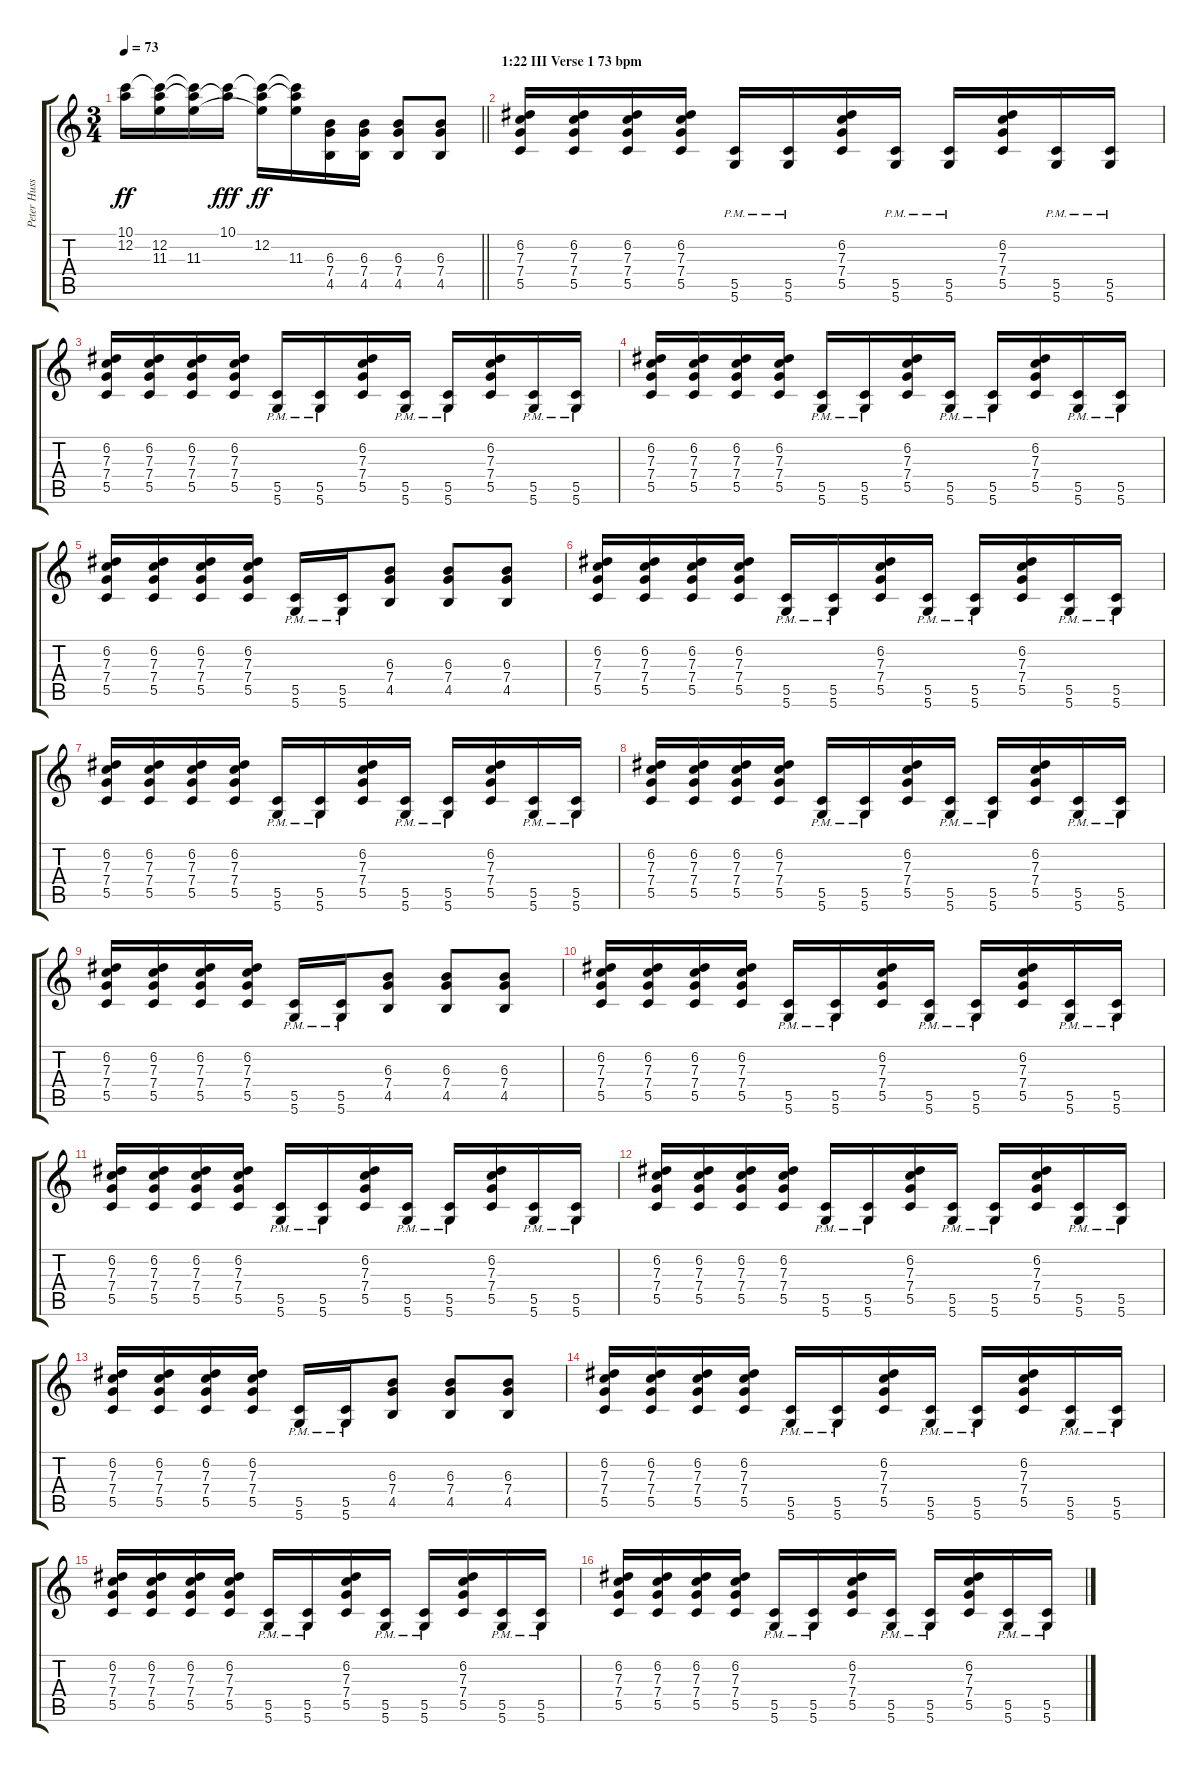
\track ("Peter Huss/Andy LaRocque (Lead Guitar)" "Peter Huss") {instrument acousticguitarsteel}
\staff {score tabs}
\tuning (D4 A3 F3 C3 G2 D2) {hide}
\ts (3 4)
\tempo 73
\clef g2
\barLineRight lightlight
\ks c
(10.1 12.2{t}).16{dy ff} (10.1{t} 12.2 11.3{t}).16 (10.1{t} 12.2{t} 11.3).16 (10.1 12.2{t}).16{dy fff} (10.1{t} 12.2 11.3{t}).16{dy ff} (10.1{t} 12.2{t} 11.3).16 (6.3 7.4 4.5).16{volume 12 instrument distortionguitar} (6.3 7.4 4.5).16 (6.3 7.4 4.5).8 (6.3 7.4 4.5).8 |
\section ("" "1:22 III Verse 1 73 bpm")
(6.2 7.3 7.4 5.5).16 (6.2 7.3 7.4 5.5).16 (6.2 7.3 7.4 5.5).16 (6.2 7.3 7.4 5.5).16 (5.5{pm} 5.6{pm}).16 (5.5{pm} 5.6{pm}).16 (6.2 7.3 7.4 5.5).16 (5.5{pm} 5.6{pm}).16 (5.5{pm} 5.6{pm}).16 (6.2 7.3 7.4 5.5).16 (5.5{pm} 5.6{pm}).16 (5.5{pm} 5.6{pm}).16 |
(6.2 7.3 7.4 5.5).16 (6.2 7.3 7.4 5.5).16 (6.2 7.3 7.4 5.5).16 (6.2 7.3 7.4 5.5).16 (5.5{pm} 5.6{pm}).16 (5.5{pm} 5.6{pm}).16 (6.2 7.3 7.4 5.5).16 (5.5{pm} 5.6{pm}).16 (5.5{pm} 5.6{pm}).16 (6.2 7.3 7.4 5.5).16 (5.5{pm} 5.6{pm}).16 (5.5{pm} 5.6{pm}).16 |
(6.2 7.3 7.4 5.5).16 (6.2 7.3 7.4 5.5).16 (6.2 7.3 7.4 5.5).16 (6.2 7.3 7.4 5.5).16 (5.5{pm} 5.6{pm}).16 (5.5{pm} 5.6{pm}).16 (6.2 7.3 7.4 5.5).16 (5.5{pm} 5.6{pm}).16 (5.5{pm} 5.6{pm}).16 (6.2 7.3 7.4 5.5).16 (5.5{pm} 5.6{pm}).16 (5.5{pm} 5.6{pm}).16 |
(6.2 7.3 7.4 5.5).16 (6.2 7.3 7.4 5.5).16 (6.2 7.3 7.4 5.5).16 (6.2 7.3 7.4 5.5).16 (5.5{pm} 5.6{pm}).16 (5.5{pm} 5.6{pm}).16 (6.3 7.4 4.5).8 (6.3 7.4 4.5).8 (6.3 7.4 4.5).8 |
(6.2 7.3 7.4 5.5).16 (6.2 7.3 7.4 5.5).16 (6.2 7.3 7.4 5.5).16 (6.2 7.3 7.4 5.5).16 (5.5{pm} 5.6{pm}).16 (5.5{pm} 5.6{pm}).16 (6.2 7.3 7.4 5.5).16 (5.5{pm} 5.6{pm}).16 (5.5{pm} 5.6{pm}).16 (6.2 7.3 7.4 5.5).16 (5.5{pm} 5.6{pm}).16 (5.5{pm} 5.6{pm}).16 |
(6.2 7.3 7.4 5.5).16 (6.2 7.3 7.4 5.5).16 (6.2 7.3 7.4 5.5).16 (6.2 7.3 7.4 5.5).16 (5.5{pm} 5.6{pm}).16 (5.5{pm} 5.6{pm}).16 (6.2 7.3 7.4 5.5).16 (5.5{pm} 5.6{pm}).16 (5.5{pm} 5.6{pm}).16 (6.2 7.3 7.4 5.5).16 (5.5{pm} 5.6{pm}).16 (5.5{pm} 5.6{pm}).16 |
(6.2 7.3 7.4 5.5).16 (6.2 7.3 7.4 5.5).16 (6.2 7.3 7.4 5.5).16 (6.2 7.3 7.4 5.5).16 (5.5{pm} 5.6{pm}).16 (5.5{pm} 5.6{pm}).16 (6.2 7.3 7.4 5.5).16 (5.5{pm} 5.6{pm}).16 (5.5{pm} 5.6{pm}).16 (6.2 7.3 7.4 5.5).16 (5.5{pm} 5.6{pm}).16 (5.5{pm} 5.6{pm}).16 |
(6.2 7.3 7.4 5.5).16 (6.2 7.3 7.4 5.5).16 (6.2 7.3 7.4 5.5).16 (6.2 7.3 7.4 5.5).16 (5.5{pm} 5.6{pm}).16 (5.5{pm} 5.6{pm}).16 (6.3 7.4 4.5).8 (6.3 7.4 4.5).8 (6.3 7.4 4.5).8 |
(6.2 7.3 7.4 5.5).16 (6.2 7.3 7.4 5.5).16 (6.2 7.3 7.4 5.5).16 (6.2 7.3 7.4 5.5).16 (5.5{pm} 5.6{pm}).16 (5.5{pm} 5.6{pm}).16 (6.2 7.3 7.4 5.5).16 (5.5{pm} 5.6{pm}).16 (5.5{pm} 5.6{pm}).16 (6.2 7.3 7.4 5.5).16 (5.5{pm} 5.6{pm}).16 (5.5{pm} 5.6{pm}).16 |
(6.2 7.3 7.4 5.5).16 (6.2 7.3 7.4 5.5).16 (6.2 7.3 7.4 5.5).16 (6.2 7.3 7.4 5.5).16 (5.5{pm} 5.6{pm}).16 (5.5{pm} 5.6{pm}).16 (6.2 7.3 7.4 5.5).16 (5.5{pm} 5.6{pm}).16 (5.5{pm} 5.6{pm}).16 (6.2 7.3 7.4 5.5).16 (5.5{pm} 5.6{pm}).16 (5.5{pm} 5.6{pm}).16 |
(6.2 7.3 7.4 5.5).16 (6.2 7.3 7.4 5.5).16 (6.2 7.3 7.4 5.5).16 (6.2 7.3 7.4 5.5).16 (5.5{pm} 5.6{pm}).16 (5.5{pm} 5.6{pm}).16 (6.2 7.3 7.4 5.5).16 (5.5{pm} 5.6{pm}).16 (5.5{pm} 5.6{pm}).16 (6.2 7.3 7.4 5.5).16 (5.5{pm} 5.6{pm}).16 (5.5{pm} 5.6{pm}).16 |
(6.2 7.3 7.4 5.5).16 (6.2 7.3 7.4 5.5).16 (6.2 7.3 7.4 5.5).16 (6.2 7.3 7.4 5.5).16 (5.5{pm} 5.6{pm}).16 (5.5{pm} 5.6{pm}).16 (6.3 7.4 4.5).8 (6.3 7.4 4.5).8 (6.3 7.4 4.5).8 |
(6.2 7.3 7.4 5.5).16 (6.2 7.3 7.4 5.5).16 (6.2 7.3 7.4 5.5).16 (6.2 7.3 7.4 5.5).16 (5.5{pm} 5.6{pm}).16 (5.5{pm} 5.6{pm}).16 (6.2 7.3 7.4 5.5).16 (5.5{pm} 5.6{pm}).16 (5.5{pm} 5.6{pm}).16 (6.2 7.3 7.4 5.5).16 (5.5{pm} 5.6{pm}).16 (5.5{pm} 5.6{pm}).16 |
(6.2 7.3 7.4 5.5).16 (6.2 7.3 7.4 5.5).16 (6.2 7.3 7.4 5.5).16 (6.2 7.3 7.4 5.5).16 (5.5{pm} 5.6{pm}).16 (5.5{pm} 5.6{pm}).16 (6.2 7.3 7.4 5.5).16 (5.5{pm} 5.6{pm}).16 (5.5{pm} 5.6{pm}).16 (6.2 7.3 7.4 5.5).16 (5.5{pm} 5.6{pm}).16 (5.5{pm} 5.6{pm}).16 |
(6.2 7.3 7.4 5.5).16 (6.2 7.3 7.4 5.5).16 (6.2 7.3 7.4 5.5).16 (6.2 7.3 7.4 5.5).16 (5.5{pm} 5.6{pm}).16 (5.5{pm} 5.6{pm}).16 (6.2 7.3 7.4 5.5).16 (5.5{pm} 5.6{pm}).16 (5.5{pm} 5.6{pm}).16 (6.2 7.3 7.4 5.5).16 (5.5{pm} 5.6{pm}).16 (5.5{pm} 5.6{pm}).16
